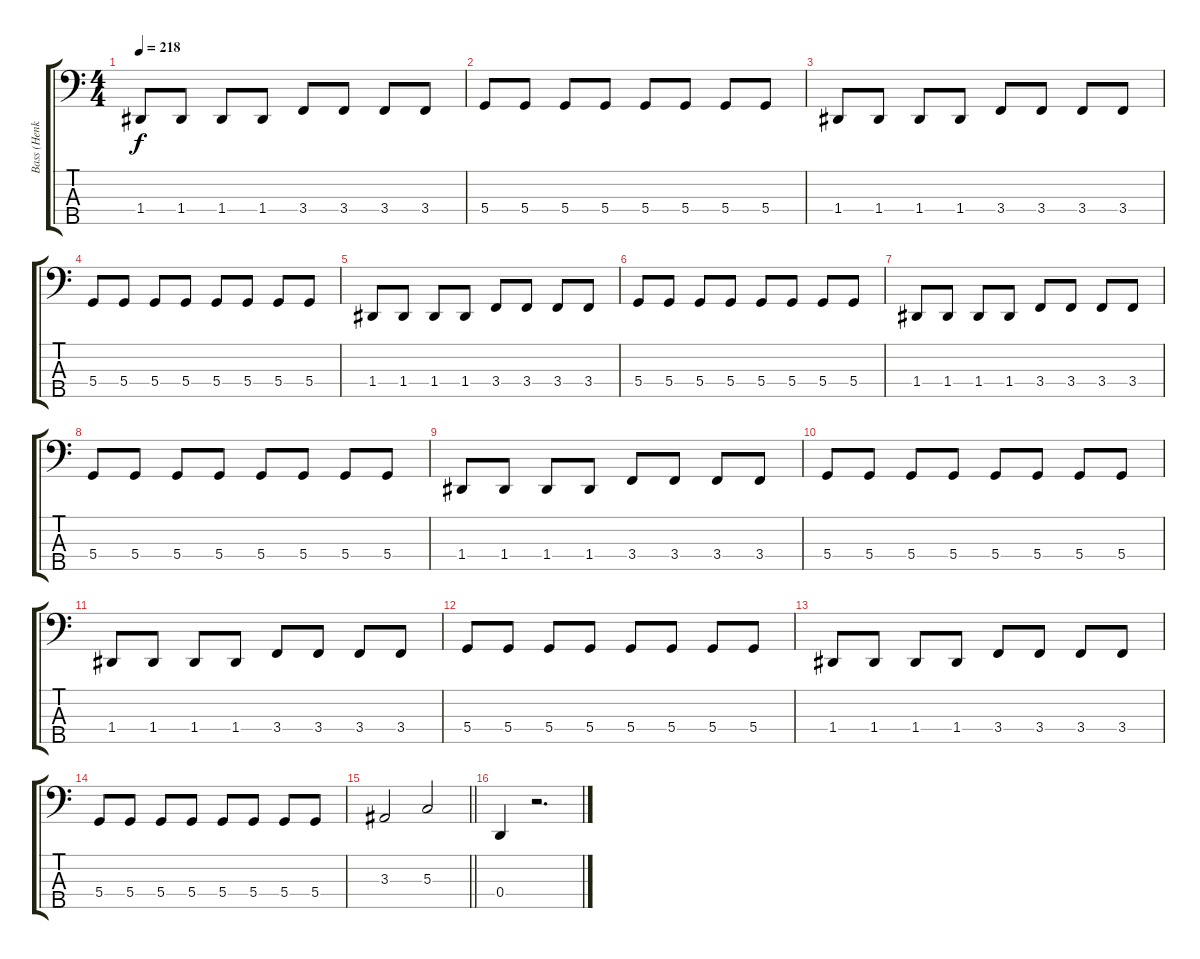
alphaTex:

\track ("Bass (Henkka)" "Bass (Henk") {instrument electricbasspick}
\staff {score tabs}
\tuning (F2 C2 G1 D1 A0) {hide}
\ts (4 4)
\tempo 218
\clef f4
\ks c
1.4.8{dy f} 1.4.8 1.4.8 1.4.8 3.4.8 3.4.8 3.4.8 3.4.8 |
5.4.8 5.4.8 5.4.8 5.4.8 5.4.8 5.4.8 5.4.8 5.4.8 |
1.4.8 1.4.8 1.4.8 1.4.8 3.4.8 3.4.8 3.4.8 3.4.8 |
5.4.8 5.4.8 5.4.8 5.4.8 5.4.8 5.4.8 5.4.8 5.4.8 |
1.4.8 1.4.8 1.4.8 1.4.8 3.4.8 3.4.8 3.4.8 3.4.8 |
5.4.8 5.4.8 5.4.8 5.4.8 5.4.8 5.4.8 5.4.8 5.4.8 |
1.4.8 1.4.8 1.4.8 1.4.8 3.4.8 3.4.8 3.4.8 3.4.8 |
5.4.8 5.4.8 5.4.8 5.4.8 5.4.8 5.4.8 5.4.8 5.4.8 |
1.4.8 1.4.8 1.4.8 1.4.8 3.4.8 3.4.8 3.4.8 3.4.8 |
5.4.8 5.4.8 5.4.8 5.4.8 5.4.8 5.4.8 5.4.8 5.4.8 |
1.4.8 1.4.8 1.4.8 1.4.8 3.4.8 3.4.8 3.4.8 3.4.8 |
5.4.8 5.4.8 5.4.8 5.4.8 5.4.8 5.4.8 5.4.8 5.4.8 |
1.4.8 1.4.8 1.4.8 1.4.8 3.4.8 3.4.8 3.4.8 3.4.8 |
5.4.8 5.4.8 5.4.8 5.4.8 5.4.8 5.4.8 5.4.8 5.4.8 |
\barLineRight lightlight
3.3.2 5.3.2 |
0.4.4 r.2{d}
